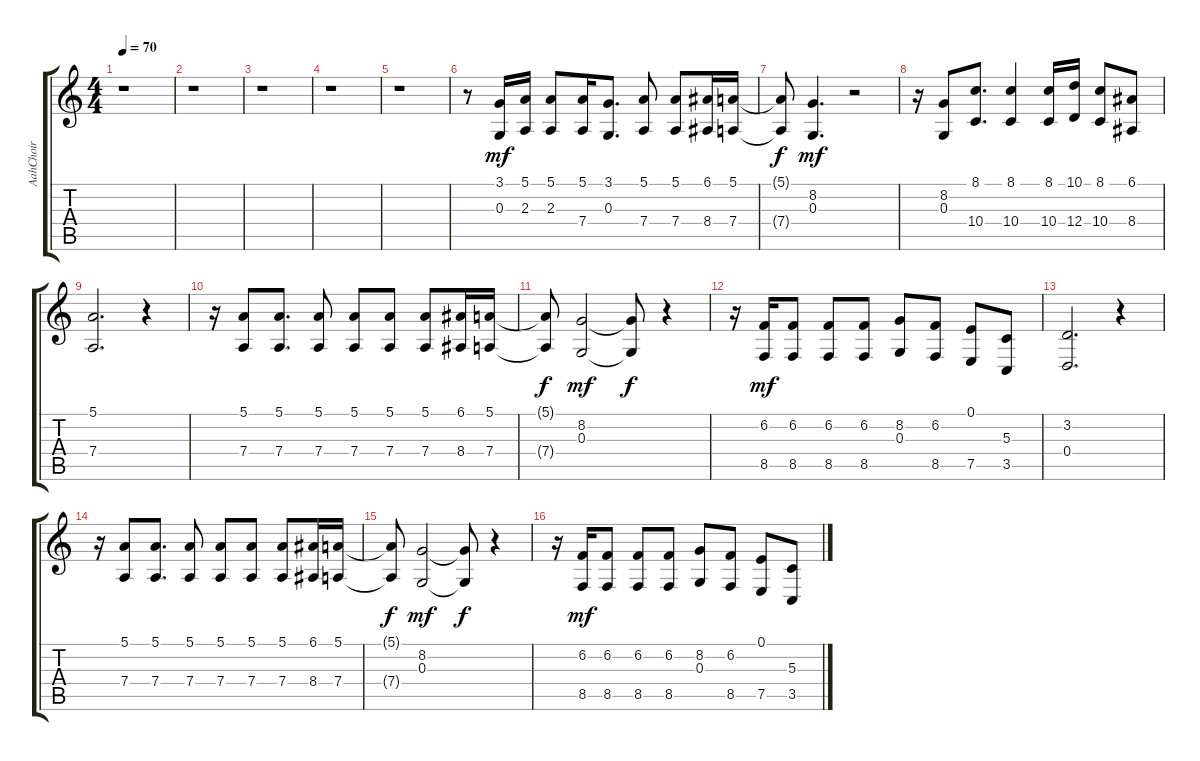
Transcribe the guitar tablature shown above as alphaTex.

\track ("AahChoir" "AahChoir") {instrument choiraahs}
\staff {score tabs}
\tuning (E4 B3 G3 D3 A2 E2) {hide}
\ts (4 4)
\tempo 70
\clef g2
\ks c
r.1{dy mf} |
r.1 |
r.1 |
r.1 |
r.1 |
r.8 (3.1 0.3).16 (5.1 2.3).16 (5.1 2.3).8 (5.1 7.4).16 (3.1 0.3).8{d} (5.1 7.4).8 (5.1 7.4).8 (6.1 8.4).16 (5.1 7.4).16 |
(5.1{t} 7.4{t}).8{dy f} (8.2 0.3).4{d dy mf} r.2 |
r.16 (8.2 0.3).8 (8.1 10.4).8{d} (8.1 10.4).4 (8.1 10.4).16 (10.1 12.4).16 (8.1 10.4).8 (6.1 8.4).8 |
(5.1 7.4).2{d} r.4 |
r.16 (5.1 7.4).8 (5.1 7.4).8{d} (5.1 7.4).8 (5.1 7.4).8 (5.1 7.4).8 (5.1 7.4).8 (6.1 8.4).16 (5.1 7.4).16 |
(5.1{t} 7.4{t}).8{dy f} (8.2 0.3).2{dy mf} (8.2{t} 0.3{t}).8{dy f} r.4 |
r.16 (6.2 8.5).16{dy mf} (6.2 8.5).8 (6.2 8.5).8 (6.2 8.5).8 (8.2 0.3).8 (6.2 8.5).8 (0.1 7.5).8 (5.3 3.5).8 |
(3.2 0.4).2{d} r.4 |
r.16 (5.1 7.4).8 (5.1 7.4).8{d} (5.1 7.4).8 (5.1 7.4).8 (5.1 7.4).8 (5.1 7.4).8 (6.1 8.4).16 (5.1 7.4).16 |
(5.1{t} 7.4{t}).8{dy f} (8.2 0.3).2{dy mf} (8.2{t} 0.3{t}).8{dy f} r.4 |
r.16 (6.2 8.5).16{dy mf} (6.2 8.5).8 (6.2 8.5).8 (6.2 8.5).8 (8.2 0.3).8 (6.2 8.5).8 (0.1 7.5).8 (5.3 3.5).8
